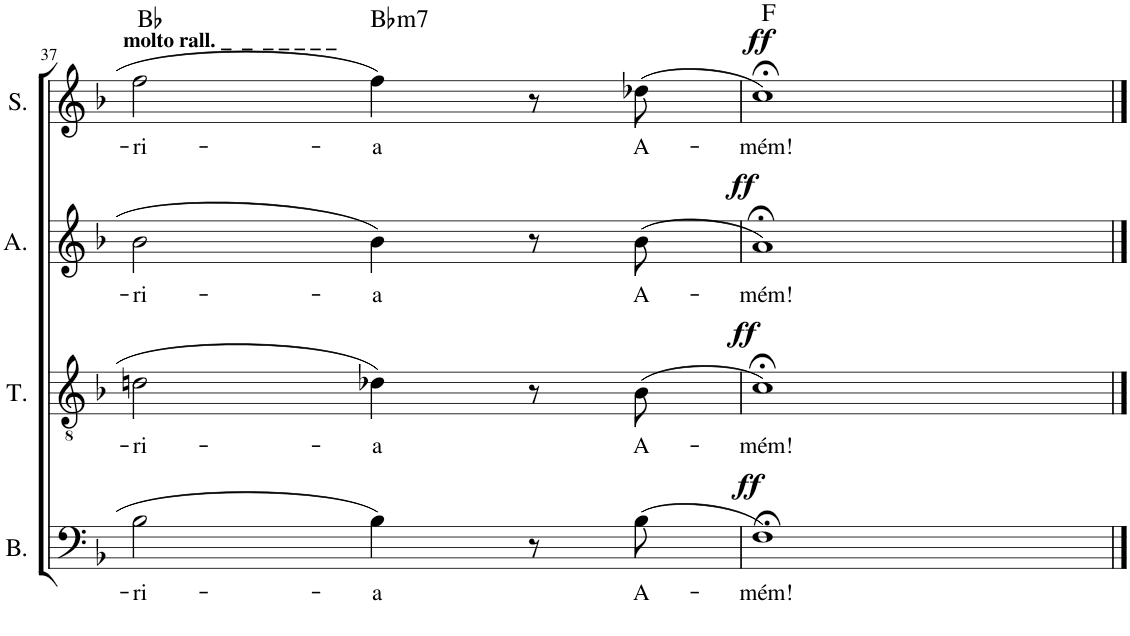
**kern	**text	**dynam	**kern	**text	**dynam	**kern	**text	**dynam	**kern	**text	**dynam	**harte
*part4	*part4	*part4	*part3	*part3	*part3	*part2	*part2	*part2	*part1	*part1	*part1	*part1
*staff4	*staff4	*staff4	*staff3	*staff3	*staff3	*staff2	*staff2	*staff2	*staff1	*staff1	*staff1	*
*I"Bass	*	*	*I"Tenor	*	*	*I"Alto	*	*	*I"Soprano	*	*	*
*I'B.	*	*	*I'T.	*	*	*I'A.	*	*	*I'S.	*	*	*
!!LO:PB:g=z
*clefF4	*	*	*clefGv2	*	*	*clefG2	*	*	*clefG2	*	*	*
*k[b-]	*	*	*k[b-]	*	*	*k[b-]	*	*	*k[b-]	*	*	*
*M4/4	*	*	*M4/4	*	*	*M4/4	*	*	*M4/4	*	*	*
=37	=37	=37	=37	=37	=37	=37	=37	=37	=37	=37	=37	=37
!	!	!	!	!	!	!	!	!	!LO:TX:a:B:t=molto rall. _  _  _ _ _ _ _	!	!	!
!	!LO:LY:b	!	!	!LO:LY:b	!	!	!LO:LY:b	!	!	!LO:LY:b	!	!
2B-\	-ri-	.	2dn\	-ri-	.	2b-\	-ri-	.	2ff\	-ri-	.	Bb:maj
!	!LO:LY:b	!	!	!LO:LY:b	!	!	!LO:LY:b	!	!	!LO:LY:b	!	!LO:H:kt=m7
4B-\	-a	.	4d-X\	-a	.	4b-\	-a	.	4ff\	-a	.	Bb:min7
8r	.	.	8r	.	.	8r	.	.	8r	.	.	.
!	!LO:LY:b	!	!	!LO:LY:b	!	!	!LO:LY:b	!	!	!LO:LY:b	!	!
(8B-\	A-	.	(8B-\	A-	.	(8b-\	A-	.	(8dd-X\	A-	.	.
=38	=38	=38	=38	=38	=38	=38	=38	=38	=38	=38	=38	=38
!	!LO:LY:b	!LO:DY:a	!	!LO:LY:b	!LO:DY:a	!	!LO:LY:b	!LO:DY:a	!	!LO:LY:b	!LO:DY:a	!
1F;<)	-mém!	ff	1c;<)	-mém!	ff	1a;<)	-mém!	ff	1cc;<)	-mém!	ff	F:maj
==	==	==	==	==	==	==	==	==	==	==	==	==
*-	*-	*-	*-	*-	*-	*-	*-	*-	*-	*-	*-	*-
